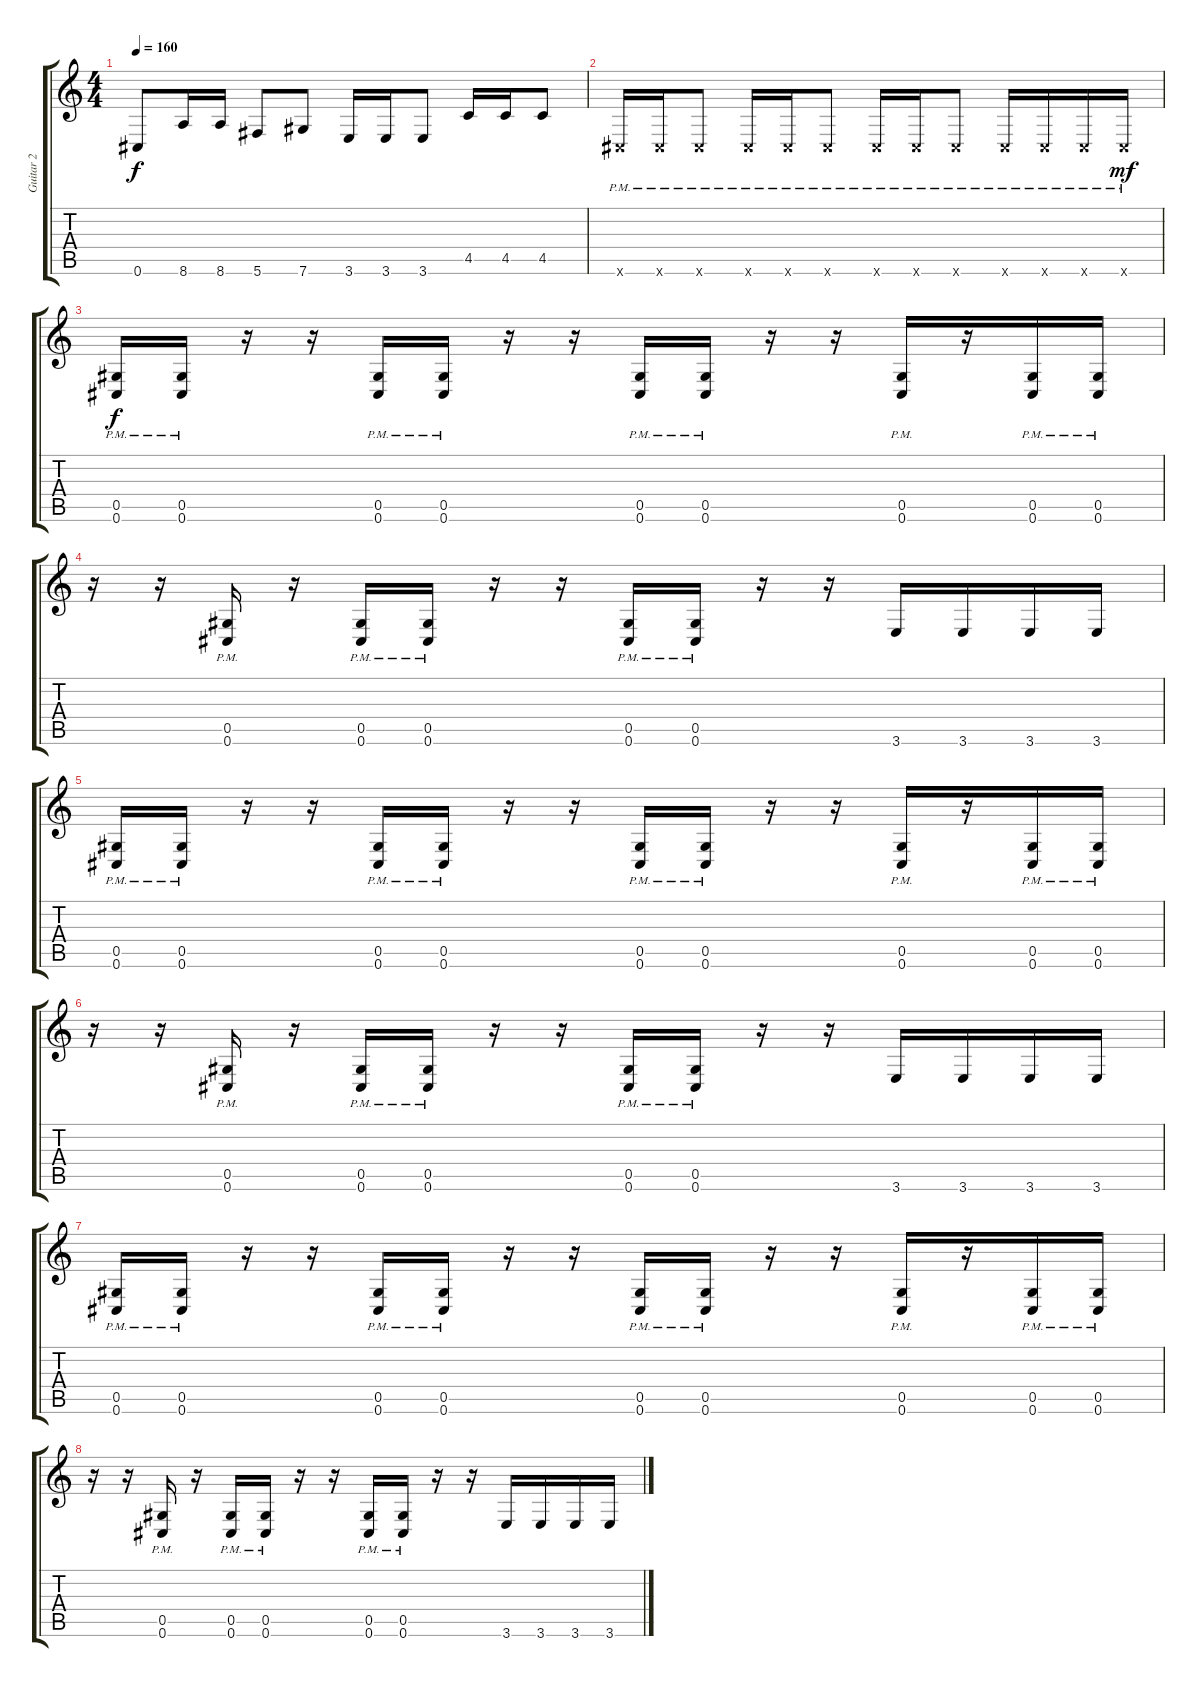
\track ("Guitar 2" "Guitar 2") {instrument overdrivenguitar}
\staff {score tabs}
\tuning (Eb4 Bb3 Gb3 Db3 Ab2 Db2) {hide}
\ts (4 4)
\tempo 160
\clef g2
\ks c
0.6.8{dy f} 8.6.16 8.6.16 5.6.8 7.6.8 3.6.16 3.6.16 3.6.8 4.5.16 4.5.16 4.5.8 |
0.6{pm x}.16 0.6{pm x}.16 0.6{pm x}.8 0.6{pm x}.16 0.6{pm x}.16 0.6{pm x}.8 0.6{pm x}.16 0.6{pm x}.16 0.6{pm x}.8 0.6{pm x}.16 0.6{pm x}.16 0.6{pm x}.16 0.6{pm x}.16{dy mf} |
(0.5{pm} 0.6{pm}).16{dy f} (0.5{pm} 0.6{pm}).16 r.16 r.16 (0.5{pm} 0.6{pm}).16 (0.5{pm} 0.6{pm}).16 r.16 r.16 (0.5{pm} 0.6{pm}).16 (0.5{pm} 0.6{pm}).16 r.16 r.16 (0.5{pm} 0.6{pm}).16 r.16 (0.5{pm} 0.6{pm}).16 (0.5{pm} 0.6{pm}).16 |
r.16 r.16 (0.5{pm} 0.6{pm}).16 r.16 (0.5{pm} 0.6{pm}).16 (0.5{pm} 0.6{pm}).16 r.16 r.16 (0.5{pm} 0.6{pm}).16 (0.5{pm} 0.6{pm}).16 r.16 r.16 3.6.16 3.6.16 3.6.16 3.6.16 |
(0.5{pm} 0.6{pm}).16 (0.5{pm} 0.6{pm}).16 r.16 r.16 (0.5{pm} 0.6{pm}).16 (0.5{pm} 0.6{pm}).16 r.16 r.16 (0.5{pm} 0.6{pm}).16 (0.5{pm} 0.6{pm}).16 r.16 r.16 (0.5{pm} 0.6{pm}).16 r.16 (0.5{pm} 0.6{pm}).16 (0.5{pm} 0.6{pm}).16 |
r.16 r.16 (0.5{pm} 0.6{pm}).16 r.16 (0.5{pm} 0.6{pm}).16 (0.5{pm} 0.6{pm}).16 r.16 r.16 (0.5{pm} 0.6{pm}).16 (0.5{pm} 0.6{pm}).16 r.16 r.16 3.6.16 3.6.16 3.6.16 3.6.16 |
(0.5{pm} 0.6{pm}).16 (0.5{pm} 0.6{pm}).16 r.16 r.16 (0.5{pm} 0.6{pm}).16 (0.5{pm} 0.6{pm}).16 r.16 r.16 (0.5{pm} 0.6{pm}).16 (0.5{pm} 0.6{pm}).16 r.16 r.16 (0.5{pm} 0.6{pm}).16 r.16 (0.5{pm} 0.6{pm}).16 (0.5{pm} 0.6{pm}).16 |
r.16 r.16 (0.5{pm} 0.6{pm}).16 r.16 (0.5{pm} 0.6{pm}).16 (0.5{pm} 0.6{pm}).16 r.16 r.16 (0.5{pm} 0.6{pm}).16 (0.5{pm} 0.6{pm}).16 r.16 r.16 3.6.16 3.6.16 3.6.16 3.6.16
